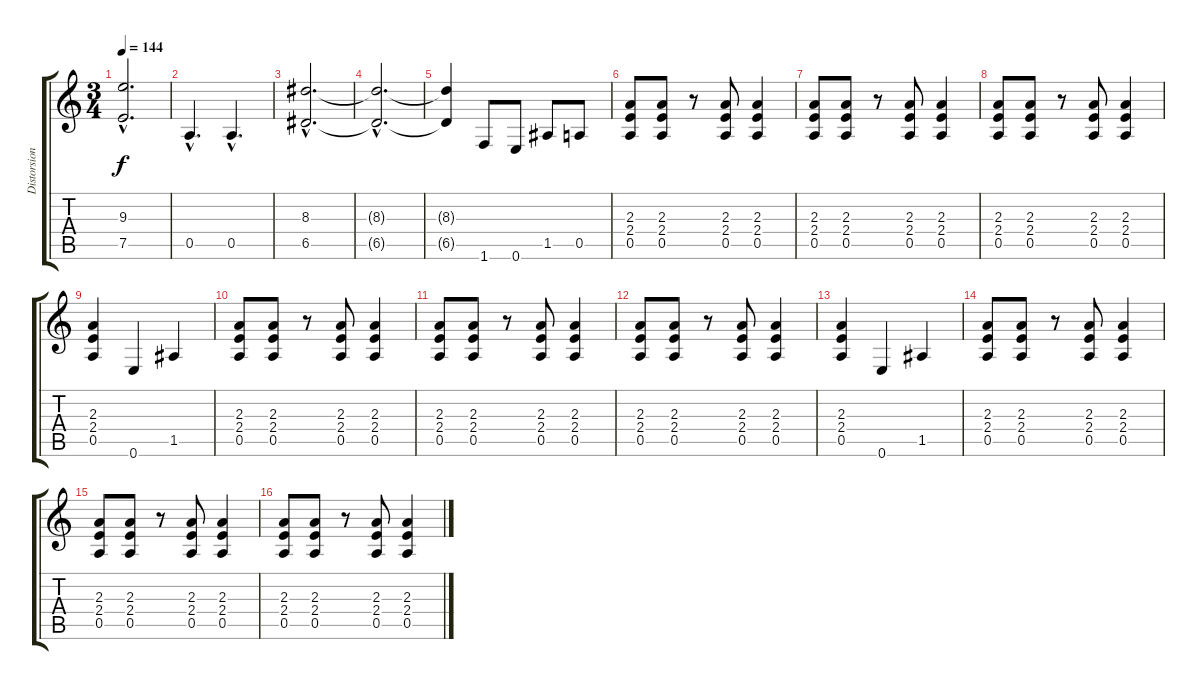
\track ("Distorsion Guitar" "Distorsion") {instrument distortionguitar}
\staff {score tabs}
\tuning (E4 B3 G3 D3 A2 E2) {hide}
\ts (3 4)
\tempo 144
\clef g2
\ks c
(9.3{hac t} 7.5{hac t}).2{d dy f} |
0.5{hac}.4{d} 0.5{hac}.4{d} |
(8.3{hac} 6.5{hac}).2{d} |
(8.3{hac t} 6.5{hac t}).2{d} |
(8.3{t} 6.5{t}).4 1.6.8 0.6.8 1.5.8 0.5.8 |
(2.3 2.4 0.5).8 (2.3 2.4 0.5).8 r.8 (2.3 2.4 0.5).8 (2.3 2.4 0.5).4 |
(2.3 2.4 0.5).8 (2.3 2.4 0.5).8 r.8 (2.3 2.4 0.5).8 (2.3 2.4 0.5).4 |
(2.3 2.4 0.5).8 (2.3 2.4 0.5).8 r.8 (2.3 2.4 0.5).8 (2.3 2.4 0.5).4 |
(2.3 2.4 0.5).4 0.6.4 1.5.4 |
(2.3 2.4 0.5).8 (2.3 2.4 0.5).8 r.8 (2.3 2.4 0.5).8 (2.3 2.4 0.5).4 |
(2.3 2.4 0.5).8 (2.3 2.4 0.5).8 r.8 (2.3 2.4 0.5).8 (2.3 2.4 0.5).4 |
(2.3 2.4 0.5).8 (2.3 2.4 0.5).8 r.8 (2.3 2.4 0.5).8 (2.3 2.4 0.5).4 |
(2.3 2.4 0.5).4 0.6.4 1.5.4 |
(2.3 2.4 0.5).8 (2.3 2.4 0.5).8 r.8 (2.3 2.4 0.5).8 (2.3 2.4 0.5).4 |
(2.3 2.4 0.5).8 (2.3 2.4 0.5).8 r.8 (2.3 2.4 0.5).8 (2.3 2.4 0.5).4 |
(2.3 2.4 0.5).8 (2.3 2.4 0.5).8 r.8 (2.3 2.4 0.5).8 (2.3 2.4 0.5).4
